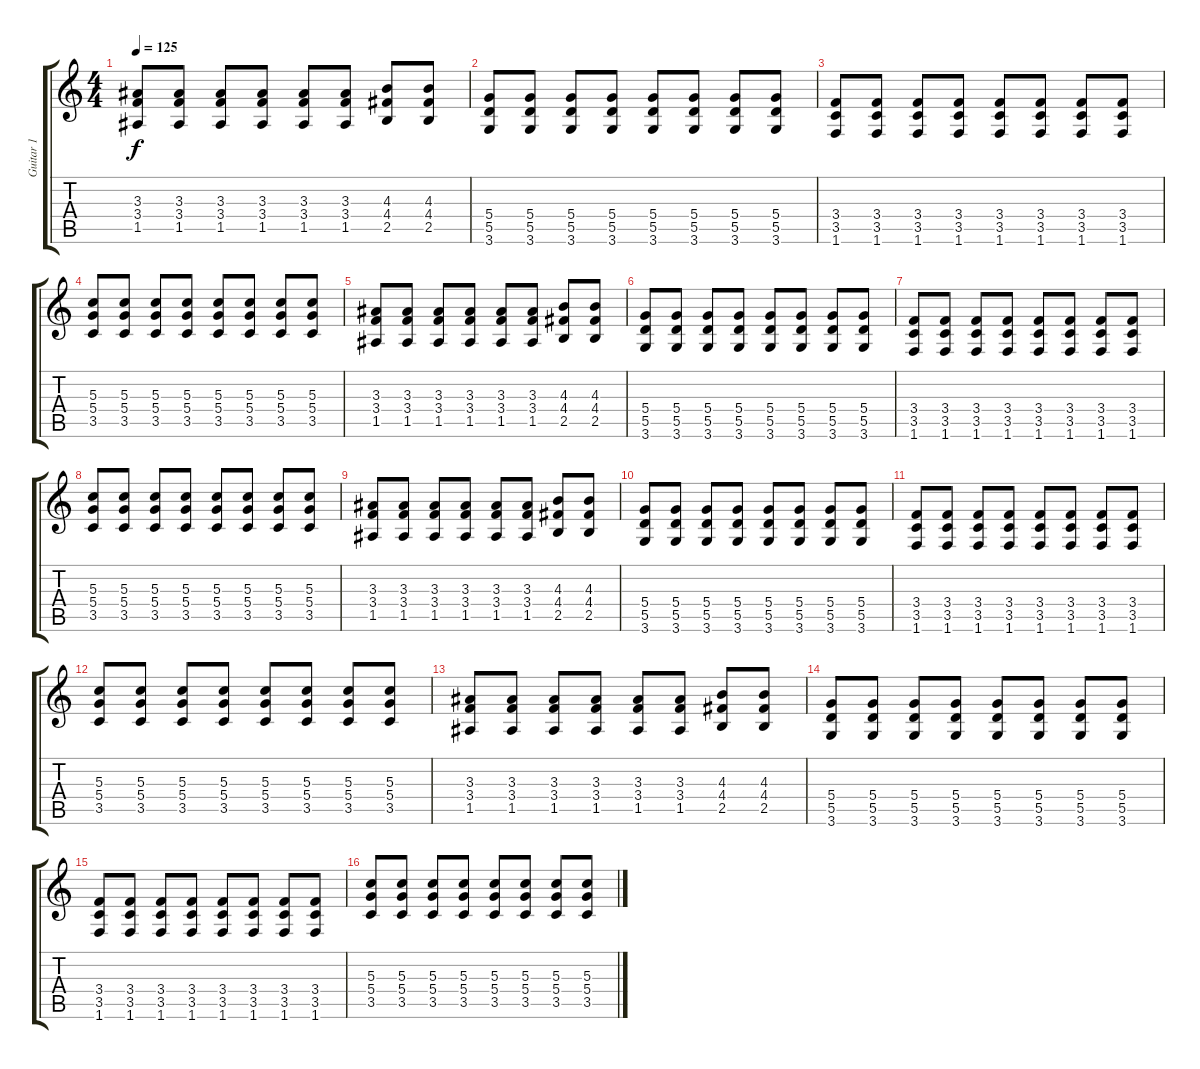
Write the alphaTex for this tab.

\track ("Guitar 1" "Guitar 1") {instrument electricguitarclean}
\staff {score tabs}
\tuning (E4 B3 G3 D3 A2 E2) {hide}
\ts (4 4)
\tempo 125
\clef g2
\ks c
(3.3 3.4 1.5).8{dy f} (3.3 3.4 1.5).8 (3.3 3.4 1.5).8 (3.3 3.4 1.5).8 (3.3 3.4 1.5).8 (3.3 3.4 1.5).8 (4.3 4.4 2.5).8 (4.3 4.4 2.5).8 |
(5.4 5.5 3.6).8 (5.4 5.5 3.6).8 (5.4 5.5 3.6).8 (5.4 5.5 3.6).8 (5.4 5.5 3.6).8 (5.4 5.5 3.6).8 (5.4 5.5 3.6).8 (5.4 5.5 3.6).8 |
(3.4 3.5 1.6).8 (3.4 3.5 1.6).8 (3.4 3.5 1.6).8 (3.4 3.5 1.6).8 (3.4 3.5 1.6).8 (3.4 3.5 1.6).8 (3.4 3.5 1.6).8 (3.4 3.5 1.6).8 |
(5.3 5.4 3.5).8 (5.3 5.4 3.5).8 (5.3 5.4 3.5).8 (5.3 5.4 3.5).8 (5.3 5.4 3.5).8 (5.3 5.4 3.5).8 (5.3 5.4 3.5).8 (5.3 5.4 3.5).8 |
(3.3 3.4 1.5).8 (3.3 3.4 1.5).8 (3.3 3.4 1.5).8 (3.3 3.4 1.5).8 (3.3 3.4 1.5).8 (3.3 3.4 1.5).8 (4.3 4.4 2.5).8 (4.3 4.4 2.5).8 |
(5.4 5.5 3.6).8 (5.4 5.5 3.6).8 (5.4 5.5 3.6).8 (5.4 5.5 3.6).8 (5.4 5.5 3.6).8 (5.4 5.5 3.6).8 (5.4 5.5 3.6).8 (5.4 5.5 3.6).8 |
(3.4 3.5 1.6).8 (3.4 3.5 1.6).8 (3.4 3.5 1.6).8 (3.4 3.5 1.6).8 (3.4 3.5 1.6).8 (3.4 3.5 1.6).8 (3.4 3.5 1.6).8 (3.4 3.5 1.6).8 |
(5.3 5.4 3.5).8 (5.3 5.4 3.5).8 (5.3 5.4 3.5).8 (5.3 5.4 3.5).8 (5.3 5.4 3.5).8 (5.3 5.4 3.5).8 (5.3 5.4 3.5).8 (5.3 5.4 3.5).8 |
(3.3 3.4 1.5).8 (3.3 3.4 1.5).8 (3.3 3.4 1.5).8 (3.3 3.4 1.5).8 (3.3 3.4 1.5).8 (3.3 3.4 1.5).8 (4.3 4.4 2.5).8 (4.3 4.4 2.5).8 |
(5.4 5.5 3.6).8 (5.4 5.5 3.6).8 (5.4 5.5 3.6).8 (5.4 5.5 3.6).8 (5.4 5.5 3.6).8 (5.4 5.5 3.6).8 (5.4 5.5 3.6).8 (5.4 5.5 3.6).8 |
(3.4 3.5 1.6).8 (3.4 3.5 1.6).8 (3.4 3.5 1.6).8 (3.4 3.5 1.6).8 (3.4 3.5 1.6).8 (3.4 3.5 1.6).8 (3.4 3.5 1.6).8 (3.4 3.5 1.6).8 |
(5.3 5.4 3.5).8 (5.3 5.4 3.5).8 (5.3 5.4 3.5).8 (5.3 5.4 3.5).8 (5.3 5.4 3.5).8 (5.3 5.4 3.5).8 (5.3 5.4 3.5).8 (5.3 5.4 3.5).8 |
(3.3 3.4 1.5).8 (3.3 3.4 1.5).8 (3.3 3.4 1.5).8 (3.3 3.4 1.5).8 (3.3 3.4 1.5).8 (3.3 3.4 1.5).8 (4.3 4.4 2.5).8 (4.3 4.4 2.5).8 |
(5.4 5.5 3.6).8 (5.4 5.5 3.6).8 (5.4 5.5 3.6).8 (5.4 5.5 3.6).8 (5.4 5.5 3.6).8 (5.4 5.5 3.6).8 (5.4 5.5 3.6).8 (5.4 5.5 3.6).8 |
(3.4 3.5 1.6).8 (3.4 3.5 1.6).8 (3.4 3.5 1.6).8 (3.4 3.5 1.6).8 (3.4 3.5 1.6).8 (3.4 3.5 1.6).8 (3.4 3.5 1.6).8 (3.4 3.5 1.6).8 |
(5.3 5.4 3.5).8 (5.3 5.4 3.5).8 (5.3 5.4 3.5).8 (5.3 5.4 3.5).8 (5.3 5.4 3.5).8 (5.3 5.4 3.5).8 (5.3 5.4 3.5).8 (5.3 5.4 3.5).8
